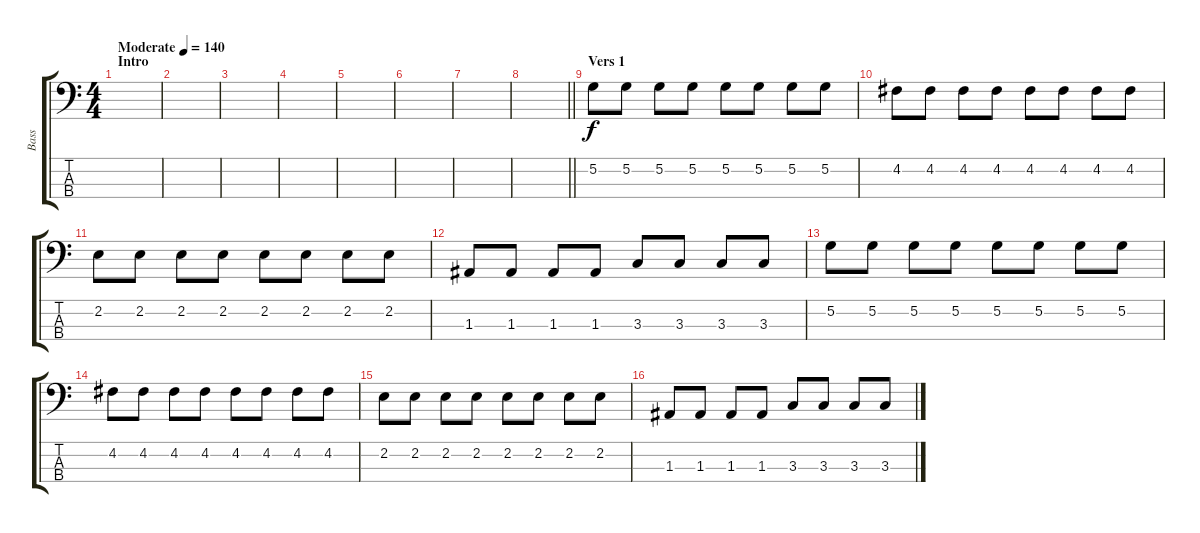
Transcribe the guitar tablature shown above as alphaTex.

\track ("Bass" "Bass") {instrument electricbassfinger}
\staff {score tabs}
\tuning (G2 D2 A1 E1) {hide}
\ts (4 4)
\section ("" "Intro")
\tempo (140 "Moderate")
\clef f4
\ks c
|
|
|
|
|
|
|
\barLineRight lightlight
|
\section ("" "Vers 1")
5.2.8 5.2.8 5.2.8 5.2.8 5.2.8 5.2.8 5.2.8 5.2.8 |
4.2.8 4.2.8 4.2.8 4.2.8 4.2.8 4.2.8 4.2.8 4.2.8 |
2.2.8 2.2.8 2.2.8 2.2.8 2.2.8 2.2.8 2.2.8 2.2.8 |
1.3.8 1.3.8 1.3.8 1.3.8 3.3.8 3.3.8 3.3.8 3.3.8 |
5.2.8 5.2.8 5.2.8 5.2.8 5.2.8 5.2.8 5.2.8 5.2.8 |
4.2.8 4.2.8 4.2.8 4.2.8 4.2.8 4.2.8 4.2.8 4.2.8 |
2.2.8 2.2.8 2.2.8 2.2.8 2.2.8 2.2.8 2.2.8 2.2.8 |
1.3.8 1.3.8 1.3.8 1.3.8 3.3.8 3.3.8 3.3.8 3.3.8
